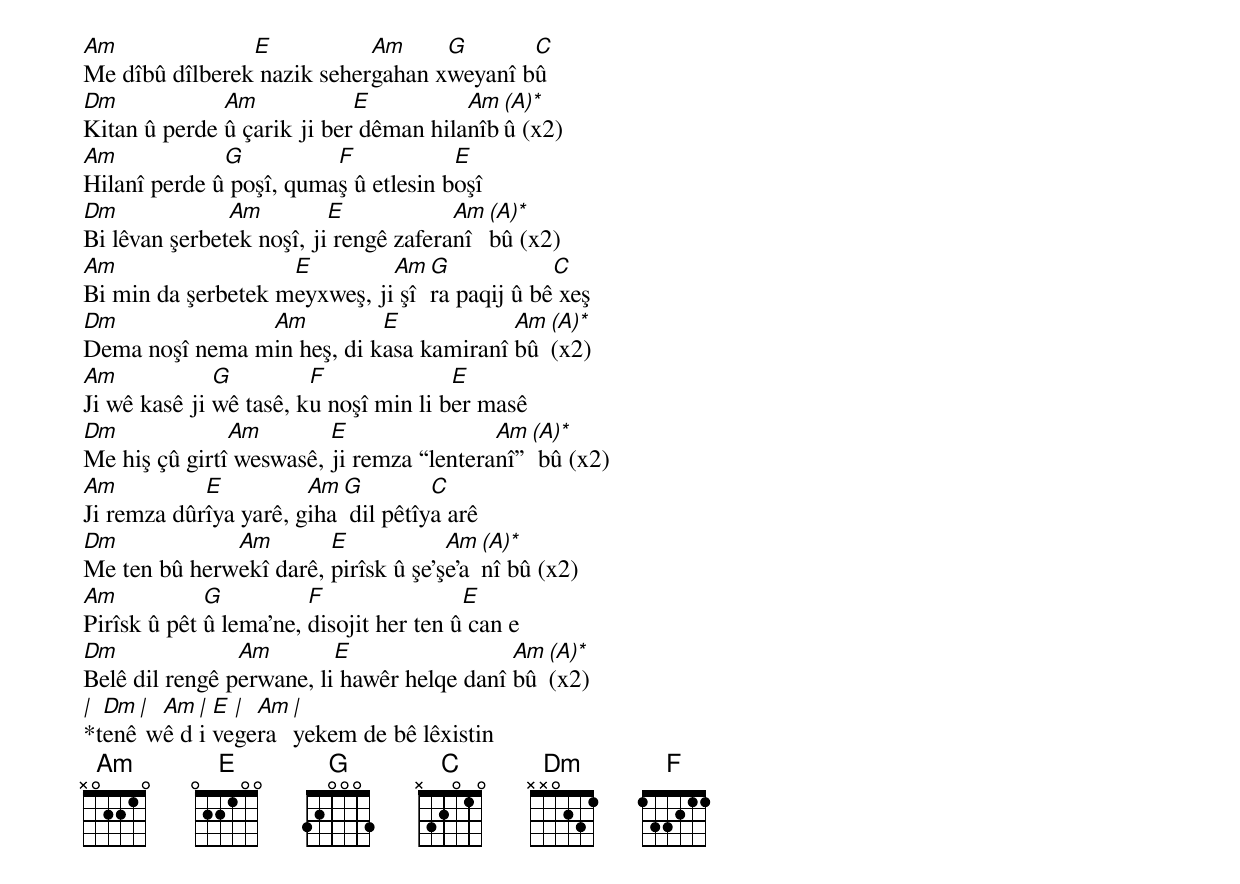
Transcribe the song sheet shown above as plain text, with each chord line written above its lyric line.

Am              E           Am     G       C
Me dîbû dîlberek nazik sehergahan xweyanî bû
Dm            Am            E          Am (A)*
Kitan û perde û çarik ji ber dêman hilanîbû (x2)
Am            G          F            E
Hilanî perde û poşî, qumaş û etlesin boşî
Dm             Am         E            Am (A)*
Bi lêvan şerbetek noşî, ji rengê zaferanî bû (x2)
Am                  E         Am G            C
Bi min da şerbetek meyxweş, ji şîra paqij û bê xeş
Dm              Am          E            Am (A)*
Dema noşî nema min heş, di kasa kamiranî bû (x2)
Am            G         F              E
Ji wê kasê ji wê tasê, ku noşî min li ber masê
Dm             Am        E                Am (A)*
Me hiş çû girtî weswasê, ji remza “lenteranî” bû (x2)
Am          E          Am G         C
Ji remza dûrîya yarê, giha dil pêtîya arê
Dm            Am        E            Am (A)*
Me ten bû herwekî darê, pirîsk û şe’şe’anî bû (x2)
Am           G          F                E
Pirîsk û pêt û lema’ne, disojit her ten û can e
Dm              Am        E                 Am (A)*
Belê dil rengê perwane, li hawêr helqe danî bû (x2)
| Dm | Am | E | Am |
*tenê wê di vegera yekem de bê lêxistin
